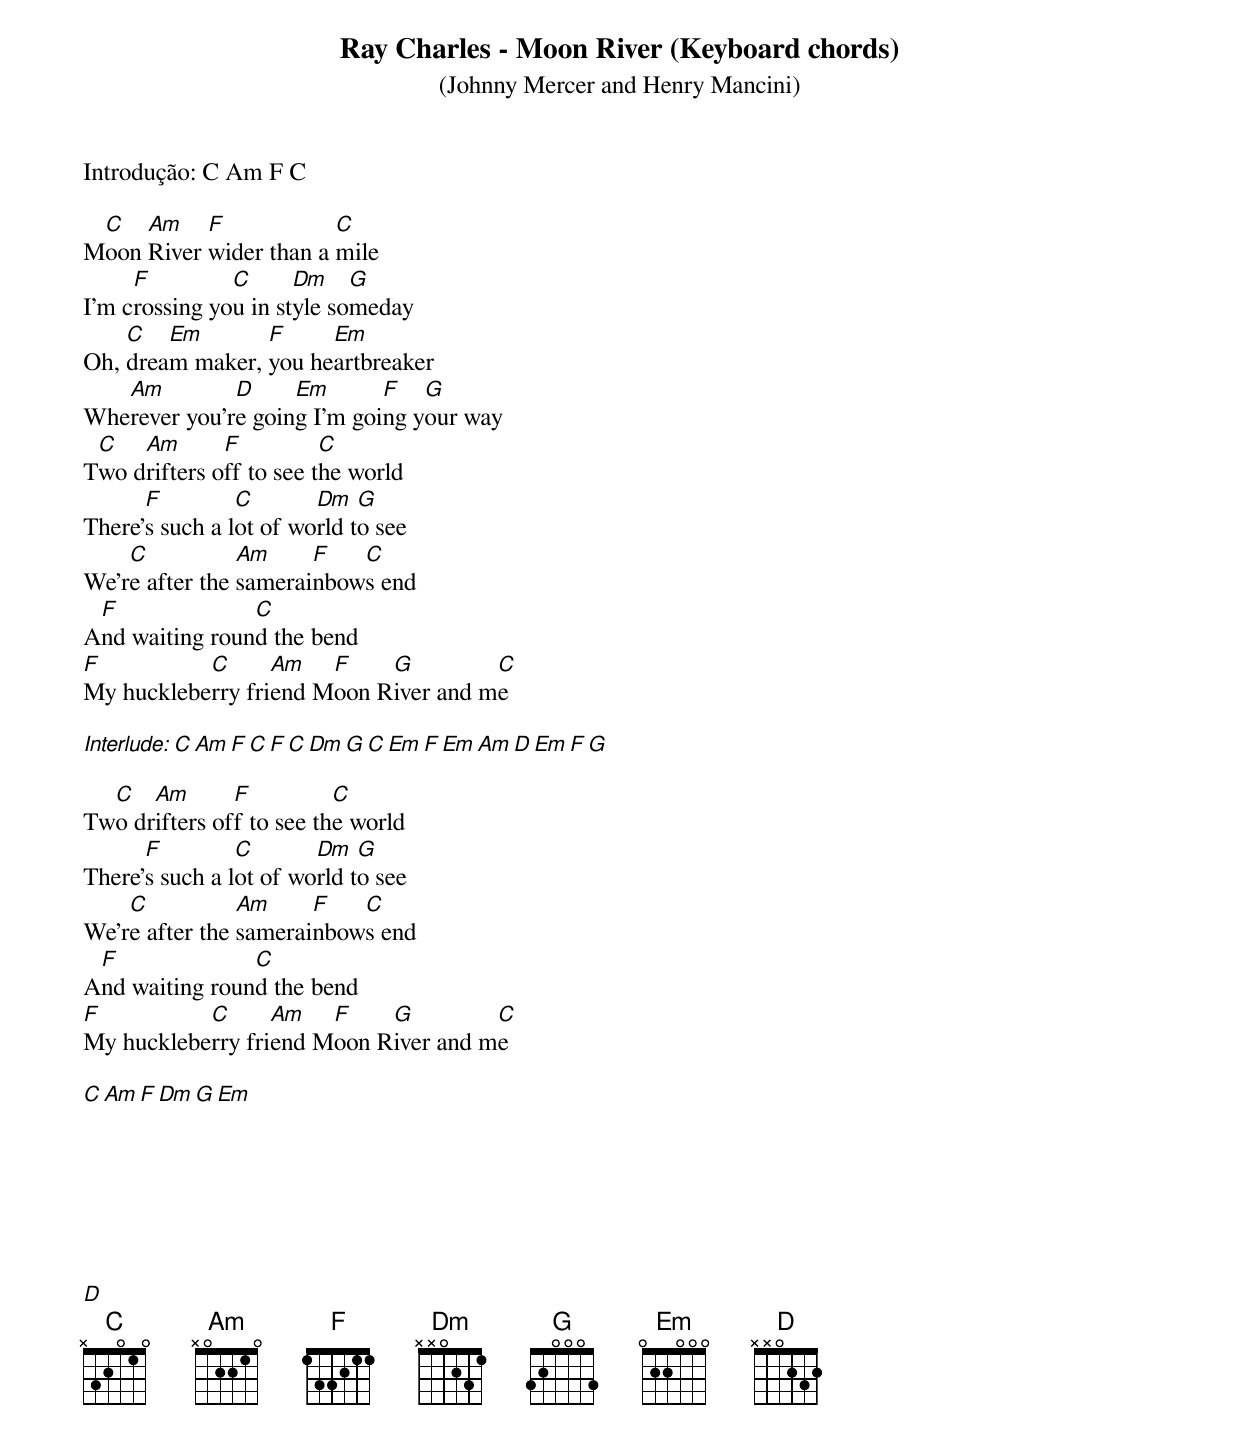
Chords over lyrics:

Ray Charles - Moon River (Keyboard chords)
(Johnny Mercer and Henry Mancini)


Introdução: C Am F C

 C   Am    F            C
Moon River wider than a mile
     F         C      Dm    G
I'm crossing you in style someday
    C   Em       F     Em
Oh, dream maker, you heartbreaker
   Am         D     Em       F   G
Wherever you're going I'm going your way
 C   Am       F          C
Two drifters off to see the world
      F         C       Dm   G
There's such a lot of world to see
    C           Am     F   C
We're after the samerainbows end
 F              C
And waiting round the bend
F          C      Am   F    G         C
My huckleberry friend Moon River and me

Interlude: C Am F C F C Dm G C Em F Em Am D Em F G

  C   Am       F          C
Two drifters off to see the world
      F         C       Dm   G
There's such a lot of world to see
    C           Am     F   C
We're after the samerainbows end
 F              C
And waiting round the bend
F          C      Am   F    G         C
My huckleberry friend Moon River and me

  C      Am     F      Dm     G      Em







  D
